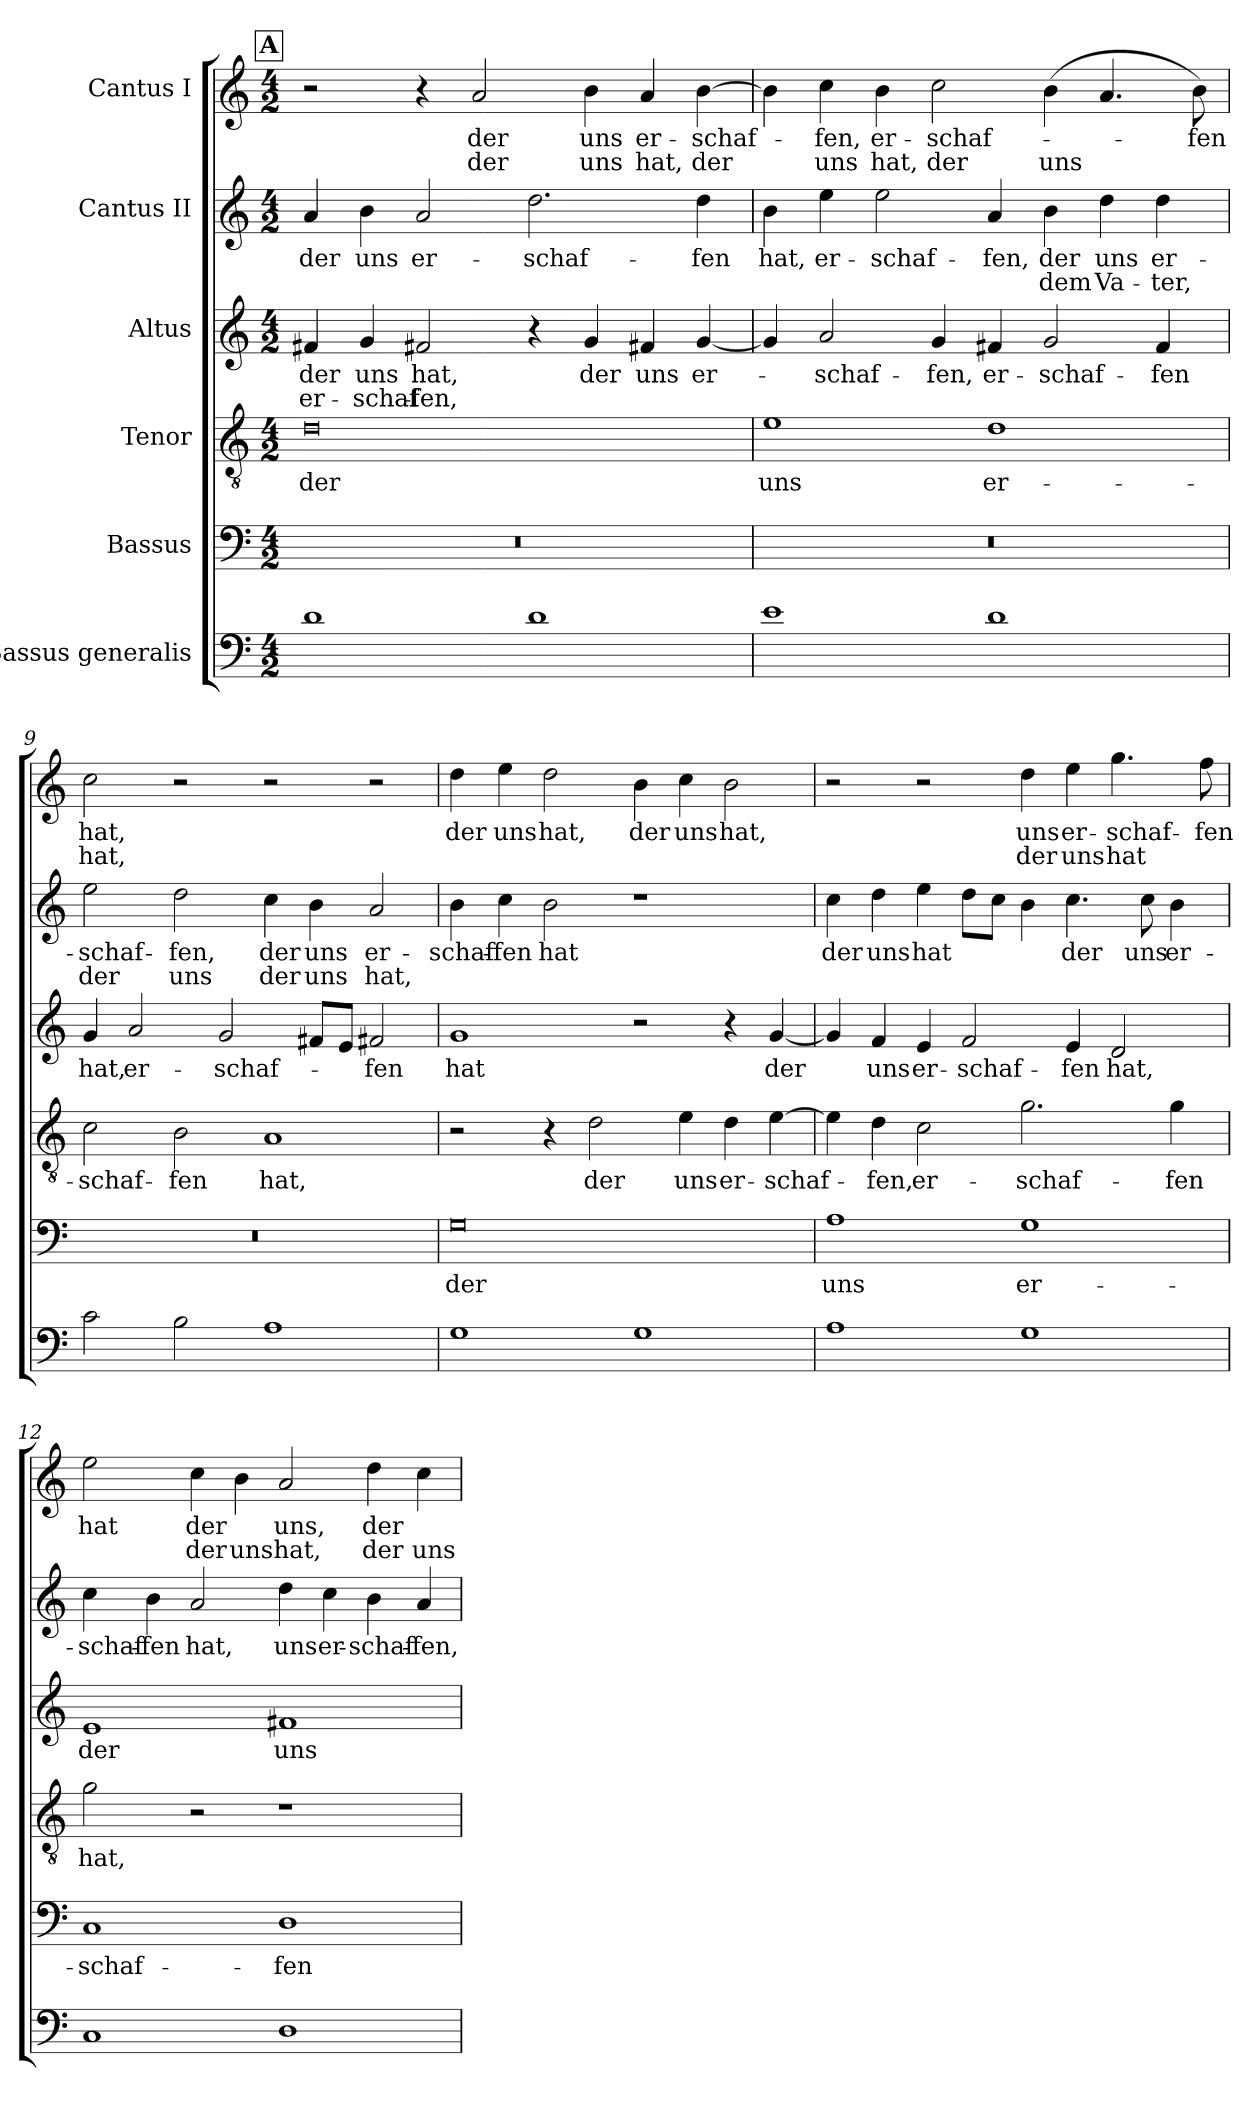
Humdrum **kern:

**kern	**kern	**text	**kern	**text	**kern	**text	**text	**kern	**text	**text	**kern	**text	**text
*part6	*part5	*part5	*part4	*part4	*part3	*part3	*part3	*part2	*part2	*part2	*part1	*part1	*part1
*staff6	*staff5	*staff5	*staff4	*staff4	*staff3	*staff3	*staff3	*staff2	*staff2	*staff2	*staff1	*staff1	*staff1
*I"Bassus generalis	*I"Bassus	*	*I"Tenor	*	*I"Altus	*	*	*I"Cantus II	*	*	*I"Cantus I	*	*
*clefF4	*clefF4	*	*clefGv2	*	*clefG2	*	*	*clefG2	*	*	*clefG2	*	*
*k[]	*k[]	*	*k[]	*	*k[]	*	*	*k[]	*	*	*k[]	*	*
*M4/2	*M4/2	*	*M4/2	*	*M4/2	*	*	*M4/2	*	*	*M4/2	*	*
!!LO:REH:place=s1:a:B:fs=14:t=A
=7	=7	=7	=7	=7	=7	=7	=7	=7	=7	=7	=7	=7	=7
1d	0r	.	0d	der	4f#X/	der	er-	4a/	der	.	2r	.	.
.	.	.	.	.	4g/	uns	-schaf-	4b\	uns	.	.	.	.
.	.	.	.	.	2f#X/	hat,	-fen,	2a/	er-	.	4r	.	.
.	.	.	.	.	.	.	.	.	.	.	2a/	der	der
1d	.	.	.	.	4r	.	.	2.dd\	-schaf-	.	.	.	.
.	.	.	.	.	4g/	der	.	.	.	.	4b\	uns	uns
.	.	.	.	.	4f#X/	uns	.	.	.	.	4a/	er-	hat,
.	.	.	.	.	[4g/	er-	.	4dd\	-fen	.	[4b\	-schaf-	der
=8	=8	=8	=8	=8	=8	=8	=8	=8	=8	=8	=8	=8	=8
1e	0r	.	1e	uns	4g/]	.	.	4b\	hat,	.	4b\]	.	.
.	.	.	.	.	2a/	-schaf-	.	4ee\	er-	.	4cc\	-fen,	uns
.	.	.	.	.	.	.	.	2ee\	-schaf-	.	4b\	er-	hat,
.	.	.	.	.	4g/	-fen,	.	.	.	.	2cc\	-schaf-	der
1d	.	.	1d	er-	4f#X/	er-	.	4a/	-fen,	.	.	.	.
.	.	.	.	.	2g/	-schaf-	.	4b\	der	dem	(4b\	.	uns
.	.	.	.	.	.	.	.	4dd\	uns	Va-	4.a/	.	.
.	.	.	.	.	4f#/	-fen	.	4dd\	er-	-ter,	.	.	.
.	.	.	.	.	.	.	.	.	.	.	8b\)	-fen	.
=9	=9	=9	=9	=9	=9	=9	=9	=9	=9	=9	=9	=9	=9
2c\	0r	.	2c\	-schaf-	4g/	hat,	.	2ee\	-schaf-	der	2cc\	hat,	hat,
.	.	.	.	.	2a/	er-	.	.	.	.	.	.	.
2B\	.	.	2B\	-fen	.	.	.	2dd\	-fen,	uns	2r	.	.
.	.	.	.	.	2g/	-schaf-	.	.	.	.	.	.	.
1A	.	.	1A	hat,	.	.	.	4cc\	der	der	2r	.	.
.	.	.	.	.	8f#X/L	.	.	4b\	uns	uns	.	.	.
.	.	.	.	.	8e/J	.	.	.	.	.	.	.	.
.	.	.	.	.	2f#X/	-fen	.	2a/	er-	hat,	2r	.	.
=10	=10	=10	=10	=10	=10	=10	=10	=10	=10	=10	=10	=10	=10
1G	0G	der	2r	.	1g	hat	.	4b\	-schaf-	.	4dd\	der	.
.	.	.	.	.	.	.	.	4cc\	-fen	.	4ee\	uns	.
.	.	.	4r	.	.	.	.	2b\	hat	.	2dd\	hat,	.
.	.	.	2d\	der	.	.	.	.	.	.	.	.	.
1G	.	.	.	.	2r	.	.	1r	.	.	4b\	der	.
.	.	.	4e\	uns	.	.	.	.	.	.	4cc\	uns	.
.	.	.	4d\	er-	4r	.	.	.	.	.	2b\	hat,	.
.	.	.	[4e\	-schaf-	[4g/	der	.	.	.	.	.	.	.
=11	=11	=11	=11	=11	=11	=11	=11	=11	=11	=11	=11	=11	=11
1A	1A	uns	4e\]	.	4g/]	.	.	4cc\	der	.	2r	.	.
.	.	.	4d\	-fen,	4f/	uns	.	4dd\	uns	.	.	.	.
.	.	.	2c\	er-	4e/	er-	.	4ee\	hat	.	2r	.	.
.	.	.	.	.	2f/	-schaf-	.	8dd\L	.	.	.	.	.
.	.	.	.	.	.	.	.	8cc\J	.	.	.	.	.
1G	1G	er-	2.g\	-schaf-	.	.	.	4b\	.	.	4dd\	uns	der
.	.	.	.	.	4e/	-fen	.	4.cc\	der	.	4ee\	er-	uns
.	.	.	.	.	2d/	hat,	.	.	.	.	4.gg\	-schaf-	hat
.	.	.	.	.	.	.	.	8cc\	uns	.	.	.	.
.	.	.	4g\	-fen	.	.	.	4b\	er-	.	.	.	.
.	.	.	.	.	.	.	.	.	.	.	8ff\	-fen	.
=12	=12	=12	=12	=12	=12	=12	=12	=12	=12	=12	=12	=12	=12
1C	1C	-schaf-	2g\	hat,	1e	der	.	4cc\	-schaf-	.	2ee\	hat	.
.	.	.	.	.	.	.	.	4b\	-fen	.	.	.	.
.	.	.	2r	.	.	.	.	2a/	hat,	.	4cc\	der	der
.	.	.	.	.	.	.	.	.	.	.	4b\	.	uns
1D	1D	-fen	1r	.	1f#X	uns	.	4dd\	uns	.	2a/	uns,	hat,
.	.	.	.	.	.	.	.	4cc\	er-	.	.	.	.
.	.	.	.	.	.	.	.	4b\	-schaf-	.	4dd\	der	der
.	.	.	.	.	.	.	.	4a/	-fen,	.	4cc\	.	uns
=	=	=	=	=	=	=	=	=	=	=	=	=	=
*-	*-	*-	*-	*-	*-	*-	*-	*-	*-	*-	*-	*-	*-
